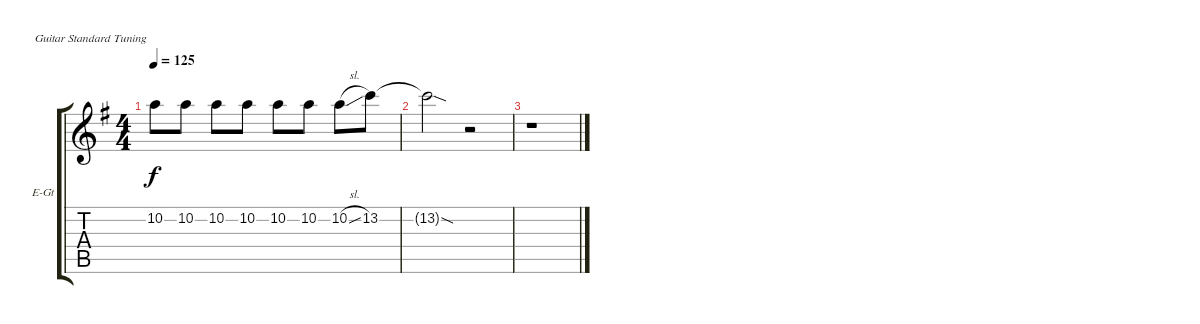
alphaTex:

\defaultSystemsLayout 4
\bracketExtendMode groupsimilarinstruments
\firstSystemTrackNameOrientation horizontal
\otherSystemsTrackNameOrientation horizontal
\track ("Greg Frasier Solo" "E-Gt") {instrument overdrivenguitar}
\staff {score tabs}
\tuning (E4 B3 G3 D3 A2 E2)
\ts (4 4)
\tempo 125
\clef g2
\ks g
10.2{t}.8{dy f} 10.2.8 10.2.8 10.2.8 10.2.8 10.2.8 10.2{sl}.8 13.2.8 |
13.2{sod t}.2 r.2 |
r.1
